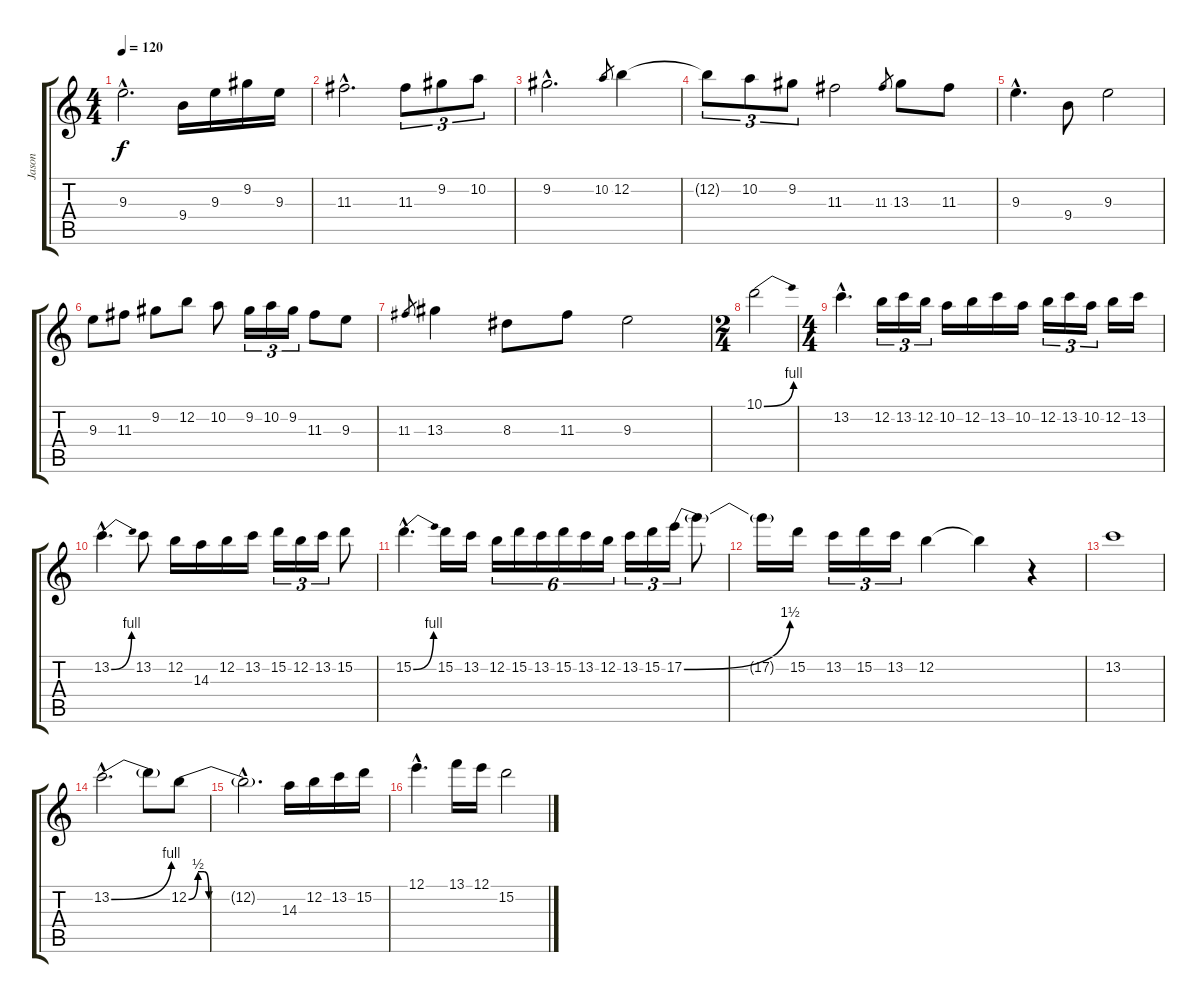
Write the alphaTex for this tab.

\track ("Jason" "Jason") {instrument distortionguitar}
\staff {score tabs}
\tuning (E4 B3 G3 D3 A2 E2) {hide}
\ts (4 4)
\tempo 120
\clef g2
\ks c
9.3{hac}.2{d dy f} 9.4.16 9.3.16 9.2.16 9.3.16 |
11.3{hac}.2{d} 11.3.8{tu (3 2)} 9.2.8{tu (3 2)} 10.2.8{tu (3 2)} |
9.2{hac}.2{d} 10.2.8{gr} 12.2.4 |
12.2{t}.8{tu (3 2)} 10.2.8{tu (3 2)} 9.2.8{tu (3 2)} 11.3.2 11.3.8{gr} 13.3.8 11.3.8 |
9.3{hac}.4{d} 9.4.8 9.3.2 |
9.3.8 11.3.8 9.2.8 12.2.8 10.2.8 9.2.16{tu (3 2)} 10.2.16{tu (3 2)} 9.2.16{tu (3 2)} 11.3.8 9.3.8 |
11.3.8{gr} 13.3.4 8.3.8 11.3.8 9.3.2 |
\ts (2 4)
10.1{be (bend 0 0 60 4)}.2 |
\ts (4 4)
13.2{hac}.4{d} 12.2.16{tu (3 2)} 13.2.16{tu (3 2)} 12.2.16{tu (3 2)} 10.2.16 12.2.16 13.2.16 10.2.16 12.2.16{tu (3 2)} 13.2.16{tu (3 2)} 10.2.16{tu (3 2)} 12.2.16 13.2.16 |
13.2{be (bend 0 0 60 4) hac}.4{d} 13.2.8 12.2.16 14.3.16 12.2.16 13.2.16 15.2.16{tu (3 2)} 12.2.16{tu (3 2)} 13.2.16{tu (3 2)} 15.2.8 |
15.2{be (bend 0 0 60 4) hac}.4{d} 15.2.16 13.2.16 12.2.16{tu (6 4)} 15.2.16{tu (6 4)} 13.2.16{tu (6 4)} 15.2.16{tu (6 4)} 13.2.16{tu (6 4)} 12.2.16{tu (6 4)} 13.2.16{tu (3 2)} 15.2.16{tu (3 2)} 17.2{be (bend 0 0 60 6)}.16{tu (3 2)} 17.2{t}.8 |
17.2{t}.16 15.2.16 13.2.16{tu (3 2)} 15.2.16{tu (3 2)} 13.2.16{tu (3 2)} 12.2.4 12.2{t}.4 r.4 |
13.2.1 |
13.2{be (bend 0 0 60 4) hac}.2{d} 13.2{t}.8 12.2{be (custom 0 0 6 2 10 2 13 0 20 0 30 0 60 0)}.8 |
12.2{hac t}.2{d} 14.3.16 12.2.16 13.2.16 15.2.16 |
12.1{hac}.4{d} 13.1.16 12.1.16 15.2.2
